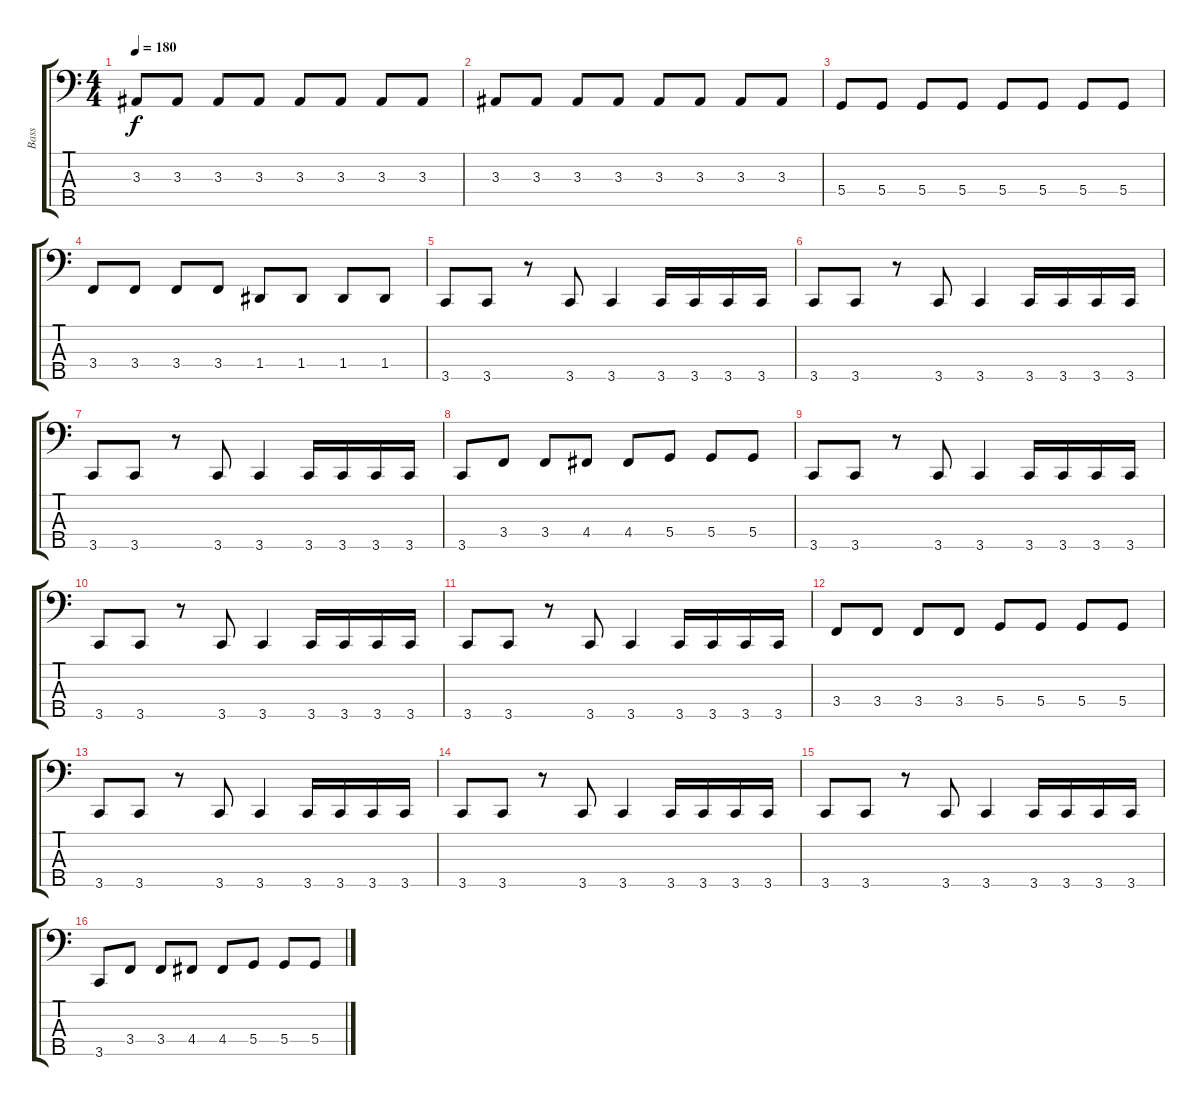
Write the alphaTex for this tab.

\track ("Bass" "Bass") {instrument electricbasspick}
\staff {score tabs}
\tuning (F2 C2 G1 D1 A0) {hide}
\ts (4 4)
\tempo 180
\clef f4
\ks c
3.3.8{dy f} 3.3.8 3.3.8 3.3.8 3.3.8 3.3.8 3.3.8 3.3.8 |
3.3.8 3.3.8 3.3.8 3.3.8 3.3.8 3.3.8 3.3.8 3.3.8 |
5.4.8 5.4.8 5.4.8 5.4.8 5.4.8 5.4.8 5.4.8 5.4.8 |
3.4.8 3.4.8 3.4.8 3.4.8 1.4.8 1.4.8 1.4.8 1.4.8 |
3.5.8 3.5.8 r.8 3.5.8 3.5.4 3.5.16 3.5.16 3.5.16 3.5.16 |
3.5.8 3.5.8 r.8 3.5.8 3.5.4 3.5.16 3.5.16 3.5.16 3.5.16 |
3.5.8 3.5.8 r.8 3.5.8 3.5.4 3.5.16 3.5.16 3.5.16 3.5.16 |
3.5.8 3.4.8 3.4.8 4.4.8 4.4.8 5.4.8 5.4.8 5.4.8 |
3.5.8 3.5.8 r.8 3.5.8 3.5.4 3.5.16 3.5.16 3.5.16 3.5.16 |
3.5.8 3.5.8 r.8 3.5.8 3.5.4 3.5.16 3.5.16 3.5.16 3.5.16 |
3.5.8 3.5.8 r.8 3.5.8 3.5.4 3.5.16 3.5.16 3.5.16 3.5.16 |
3.4.8 3.4.8 3.4.8 3.4.8 5.4.8 5.4.8 5.4.8 5.4.8 |
3.5.8 3.5.8 r.8 3.5.8 3.5.4 3.5.16 3.5.16 3.5.16 3.5.16 |
3.5.8 3.5.8 r.8 3.5.8 3.5.4 3.5.16 3.5.16 3.5.16 3.5.16 |
3.5.8 3.5.8 r.8 3.5.8 3.5.4 3.5.16 3.5.16 3.5.16 3.5.16 |
3.5.8 3.4.8 3.4.8 4.4.8 4.4.8 5.4.8 5.4.8 5.4.8
